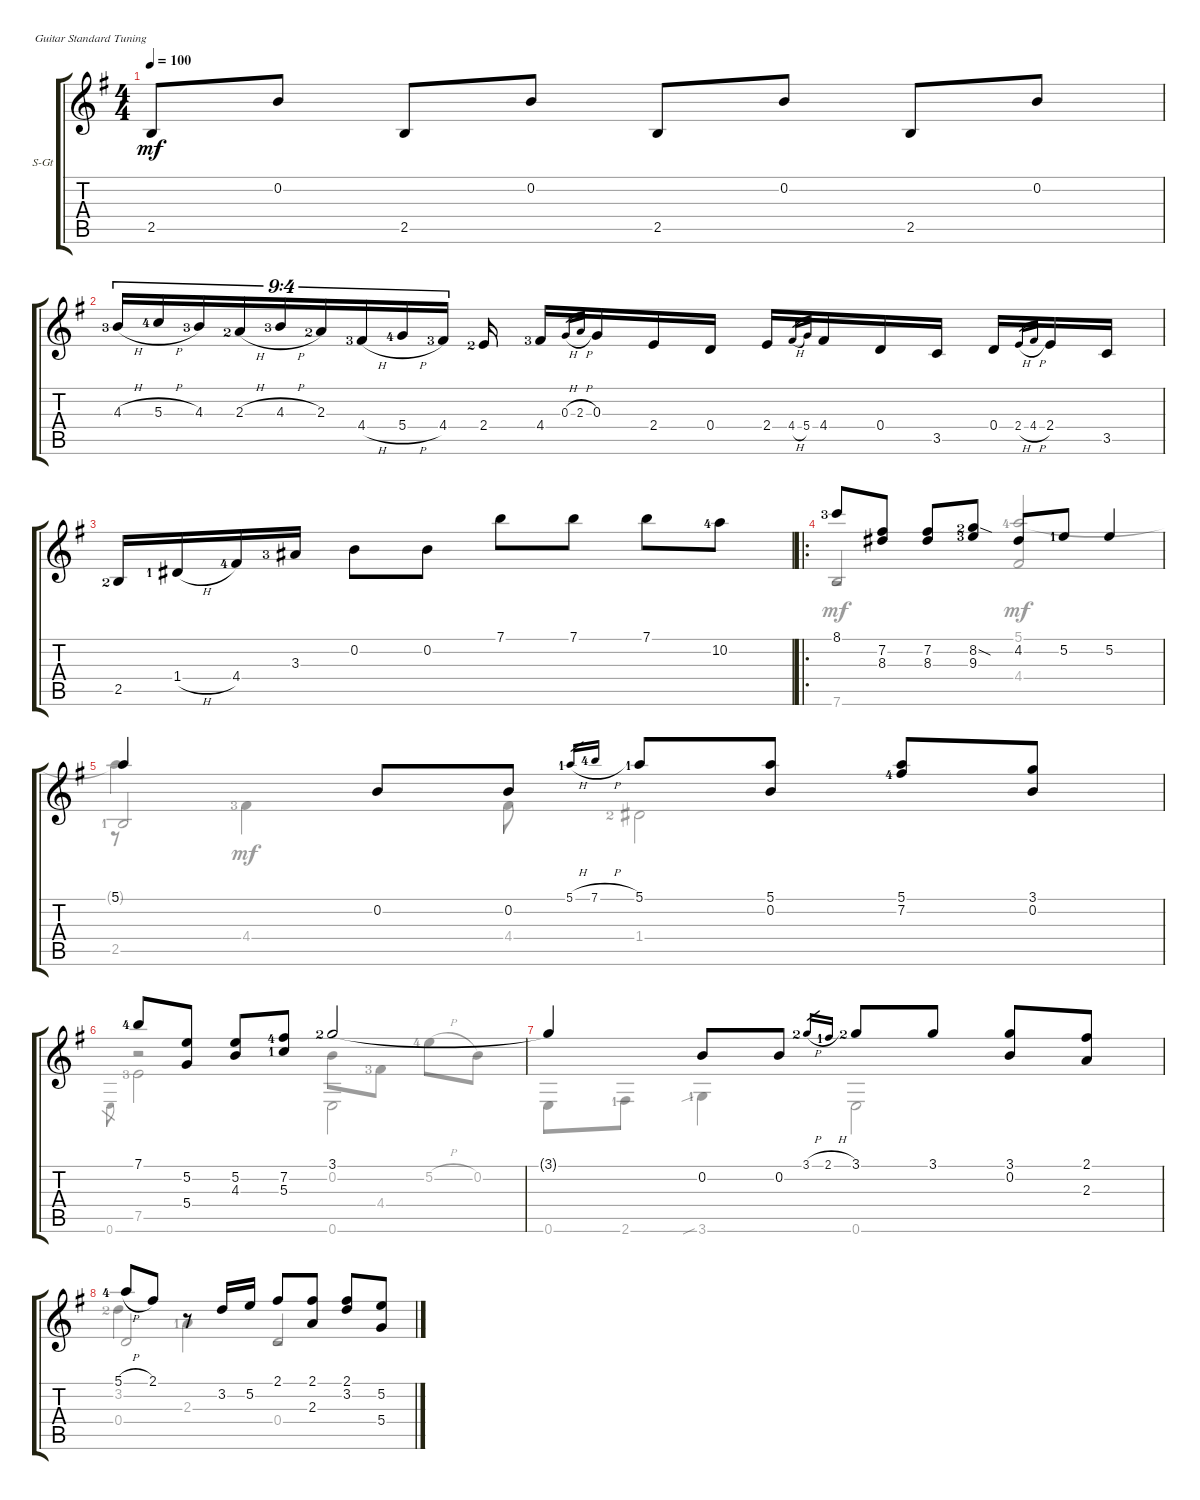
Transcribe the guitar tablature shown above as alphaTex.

\defaultSystemsLayout 4
\bracketExtendMode groupsimilarinstruments
\firstSystemTrackNameOrientation horizontal
\otherSystemsTrackNameOrientation horizontal
\track ("Steel Guitar" "S-Gt") {instrument acousticguitarsteel}
\staff {score tabs}
\tuning (E4 B3 G3 D3 A2 E2)
\voice
\ts (4 4)
\tempo 100
\clef g2
\ks g
2.5.8{dy mf instrument acousticguitarsteel} 0.2.8 2.5.8 0.2.8 2.5.8 0.2.8 2.5.8 0.2.8 |
4.3{h lf 4}.16{tu (9 4)} 5.3{h lf 5}.16{tu (9 4)} 4.3{lf 4}.16{tu (9 4)} 2.3{h lf 3}.16{tu (9 4)} 4.3{h lf 4}.16{tu (9 4)} 2.3{lf 3}.16{tu (9 4)} 4.4{h lf 4}.16{tu (9 4)} 5.4{h lf 5}.16{tu (9 4)} 4.4{lf 4}.16{tu (9 4)} 2.4{lf 3}.16 4.4{lf 4}.16 0.3{h}.16{gr} 2.3{h}.16{gr} 0.3.16 2.4.16 0.4.16 2.4.16 4.4{h}.16{gr} 5.4.16{gr} 4.4.16 0.4.16 3.5.16 0.4.16 2.4{h}.16{gr} 4.4{h}.16{gr} 2.4.16 3.5.16 |
2.5{lf 3}.16 1.4{h lf 2}.16 4.4{lf 5}.16 3.3{lf 4}.16 0.2.8 0.2.8 7.1.8 7.1.8 7.1.8 10.2{lf 5}.8 |
\ro
8.1{lf 4}.8 (7.2 8.3).8 (8.3 7.2).8 (8.2{sod lf 3} 9.3{lf 4}).8 4.2.8 5.2{lf 2}.8 5.2.4 |
5.1.4 0.2.8 0.2.8 5.1{h lf 2}.16{gr} 7.1{h lf 5}.16{gr} 5.1{lf 2}.8 (5.1 0.2).8 (5.1 7.2{lf 5}).8 (3.1 0.2).8 |
7.1{lf 5}.8 (5.2 5.4).8 (5.2 4.3).8 (7.2{lf 5} 5.3{lf 2}).8 3.1{lf 3}.2 |
3.1{t}.4 0.2.8 0.2.8 3.1{h lf 3}.16{gr} 2.1{h lf 2}.16{gr} 3.1{lf 3}.8 3.1.8 (3.1 0.2).8 (2.1 2.3).8 |
5.1{h lf 5}.8 2.1.8 r.8 3.2.16 5.2.16 2.1.8 (2.1 2.3).8 (2.1 3.2).8 (5.2 5.4).8
\voice
\clef g2
\ottava regular
\simile none
\ks g
|
|
|
7.6.2{beam invert} 4.4.2{beam invert} |
2.5{lf 2}.2{beam invert} |
r.2 0.2.8 4.4{lf 4}.8 5.2{h lf 5}.8 0.2.8 |
0.6.8 2.6{lf 2}.8 3.6{sib lf 2}.4 0.6.2 |
0.4.2{beam invert} 0.4.2{beam invert}
\voice
\clef g2
\ottava regular
\simile none
\ks g
|
|
|
r.2 5.1{lf 5}.2{beam invert} |
5.1{t}.4 |
r.2 |
|
3.2{lf 3}.4 2.3{lf 2}.4 r.2
\voice
\clef g2
\ottava regular
\simile none
\ks g
|
|
|
|
r.8 4.4{lf 4}.4 4.4.8 1.4{lf 3}.2 |
0.6.8{gr} 7.5{lf 4}.2 0.6.2 |
|
